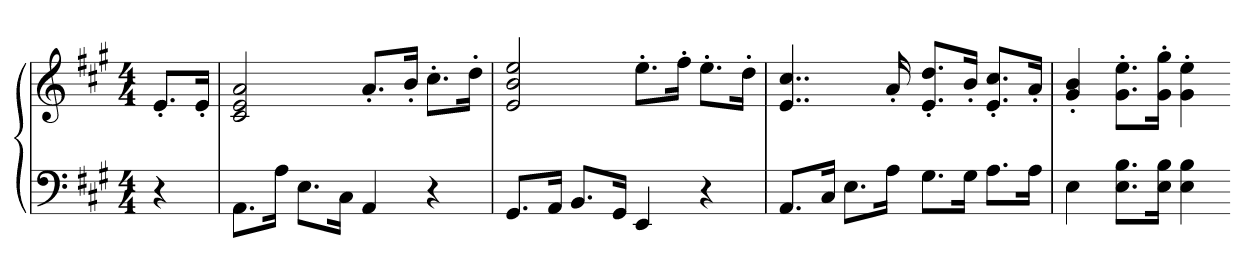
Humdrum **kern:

**kern	**kern
*part1	*part1
*staff2	*staff1
*clefF4	*clefG2
*k[f#c#g#]	*k[f#c#g#]
*A:	*A:
*M4/4	*M4/4
=	=
4r	8.e'L
.	16e'Jk
=505	=505
8.AAL	2c# 2e 2a
16AJk	.
8.EL	.
16C#Jk	.
4AA	8.a'L
.	16b'Jk
4r	8.cc#'L
.	16dd'Jk
=506	=506
8.GG#L	2e 2b 2ee
16AAJk	.
8.BBL	.
16GG#Jk	.
4EE	8.ee'L
.	16ff#'Jk
4r	8.ee'L
.	16dd'Jk
=507	=507
8.AAL	4..e 4..cc#
16C#Jk	.
8.EL	.
16AJk	16a'
8.G#L	8.e' 8.dd'L
16G#Jk	16b'Jk
8.AL	8.e' 8.cc#'L
16AJk	16a'Jk
=508	=508
4E	4g#' 4b'
8.E 8.BL	8.g#' 8.ee'L
16E 16BJk	16g#' 16gg#'Jk
4E 4B	4g#' 4ee'
=-	=-
*-	*-
